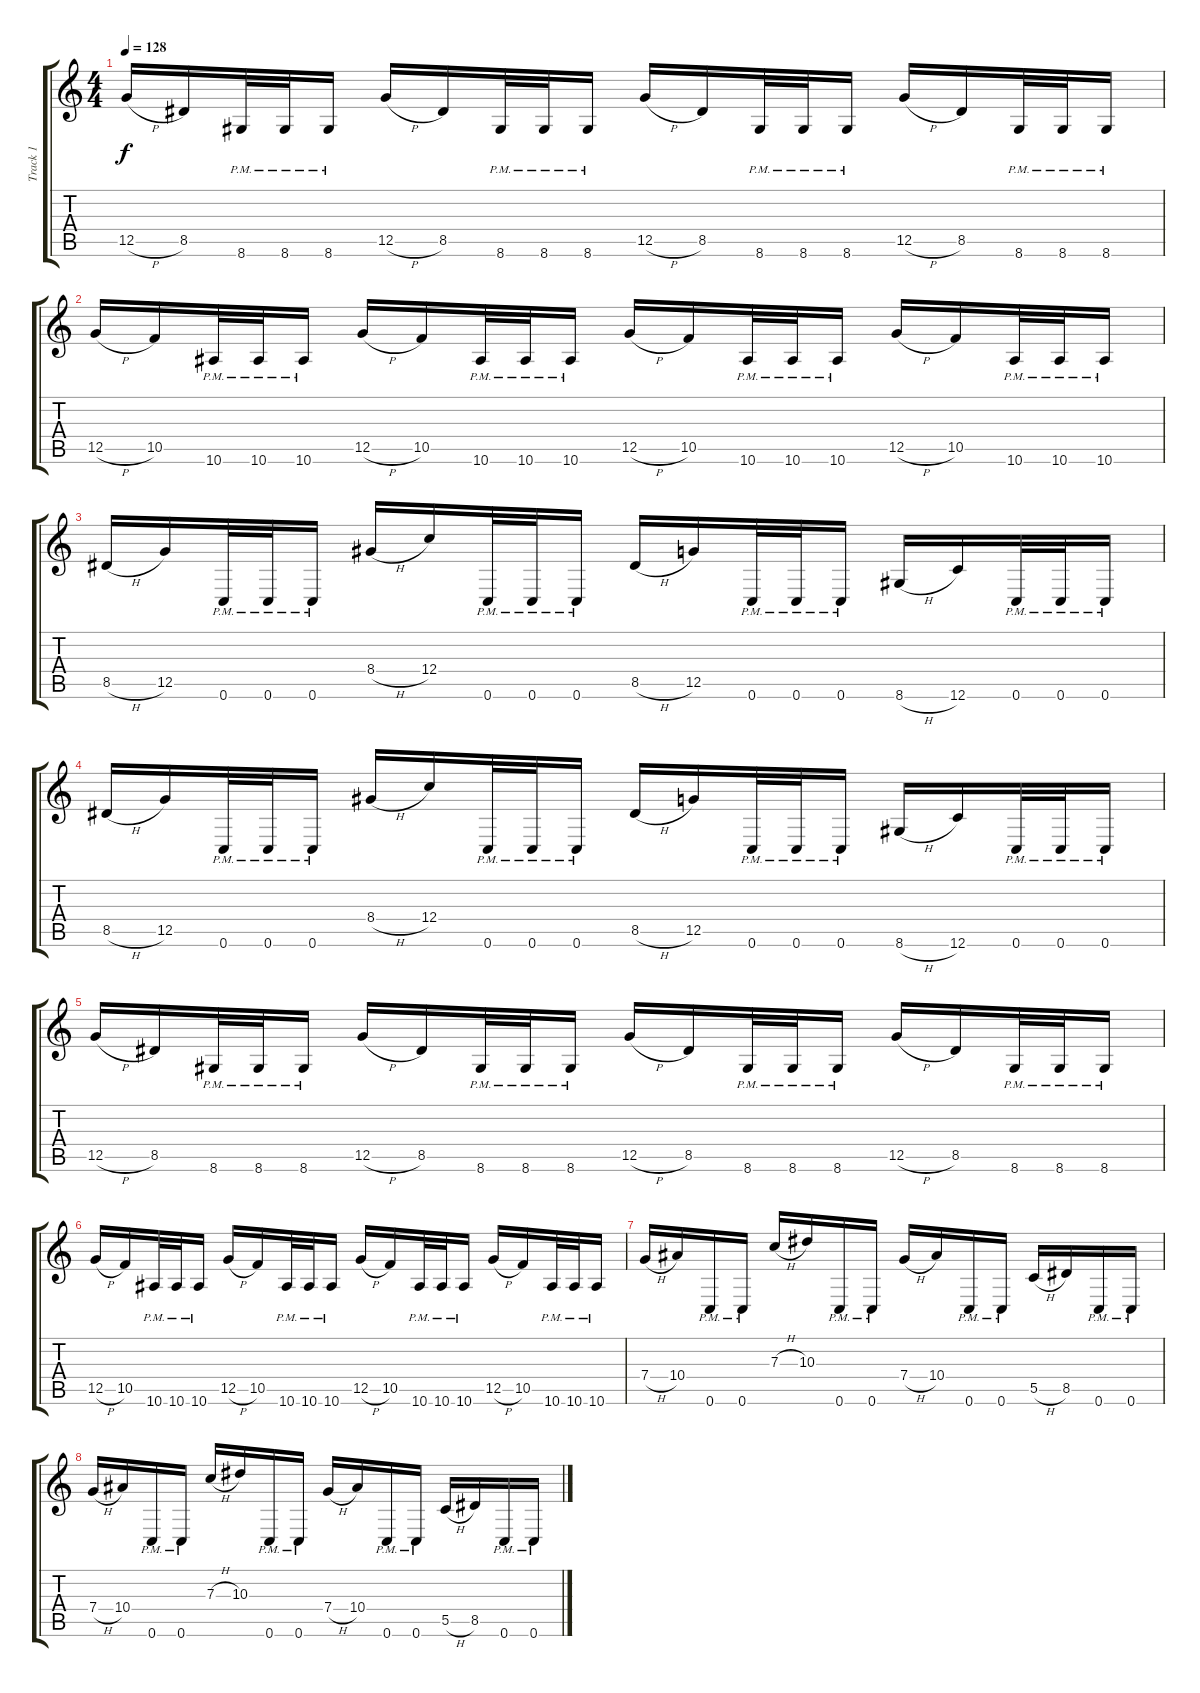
\track ("Track 1" "Track 1") {instrument overdrivenguitar}
\staff {score tabs}
\tuning (D4 A3 F3 C3 G2 C2) {hide}
\ts (4 4)
\tempo 128
\clef g2
\ks c
12.5{h}.16{dy f} 8.5.16 8.6{pm}.32 8.6{pm}.32 8.6{pm}.16 12.5{h}.16 8.5.16 8.6{pm}.32 8.6{pm}.32 8.6{pm}.16 12.5{h}.16 8.5.16 8.6{pm}.32 8.6{pm}.32 8.6{pm}.16 12.5{h}.16 8.5.16 8.6{pm}.32 8.6{pm}.32 8.6{pm}.16 |
12.5{h}.16 10.5.16 10.6{pm}.32 10.6{pm}.32 10.6{pm}.16 12.5{h}.16 10.5.16 10.6{pm}.32 10.6{pm}.32 10.6{pm}.16 12.5{h}.16 10.5.16 10.6{pm}.32 10.6{pm}.32 10.6{pm}.16 12.5{h}.16 10.5.16 10.6{pm}.32 10.6{pm}.32 10.6{pm}.16 |
8.5{h}.16 12.5.16 0.6{pm}.32 0.6{pm}.32 0.6{pm}.16 8.4{h}.16 12.4.16 0.6{pm}.32 0.6{pm}.32 0.6{pm}.16 8.5{h}.16 12.5.16 0.6{pm}.32 0.6{pm}.32 0.6{pm}.16 8.6{h}.16 12.6.16 0.6{pm}.32 0.6{pm}.32 0.6{pm}.16 |
8.5{h}.16 12.5.16 0.6{pm}.32 0.6{pm}.32 0.6{pm}.16 8.4{h}.16 12.4.16 0.6{pm}.32 0.6{pm}.32 0.6{pm}.16 8.5{h}.16 12.5.16 0.6{pm}.32 0.6{pm}.32 0.6{pm}.16 8.6{h}.16 12.6.16 0.6{pm}.32 0.6{pm}.32 0.6{pm}.16 |
12.5{h}.16 8.5.16 8.6{pm}.32 8.6{pm}.32 8.6{pm}.16 12.5{h}.16 8.5.16 8.6{pm}.32 8.6{pm}.32 8.6{pm}.16 12.5{h}.16 8.5.16 8.6{pm}.32 8.6{pm}.32 8.6{pm}.16 12.5{h}.16 8.5.16 8.6{pm}.32 8.6{pm}.32 8.6{pm}.16 |
12.5{h}.16 10.5.16 10.6{pm}.32 10.6{pm}.32 10.6{pm}.16 12.5{h}.16 10.5.16 10.6{pm}.32 10.6{pm}.32 10.6{pm}.16 12.5{h}.16 10.5.16 10.6{pm}.32 10.6{pm}.32 10.6{pm}.16 12.5{h}.16 10.5.16 10.6{pm}.32 10.6{pm}.32 10.6{pm}.16 |
7.4{h}.16 10.4.16 0.6{pm}.16 0.6{pm}.16 7.3{h}.16 10.3.16 0.6{pm}.16 0.6{pm}.16 7.4{h}.16 10.4.16 0.6{pm}.16 0.6{pm}.16 5.5{h}.16 8.5.16 0.6{pm}.16 0.6{pm}.16 |
7.4{h}.16 10.4.16 0.6{pm}.16 0.6{pm}.16 7.3{h}.16 10.3.16 0.6{pm}.16 0.6{pm}.16 7.4{h}.16 10.4.16 0.6{pm}.16 0.6{pm}.16 5.5{h}.16 8.5.16 0.6{pm}.16 0.6{pm}.16
